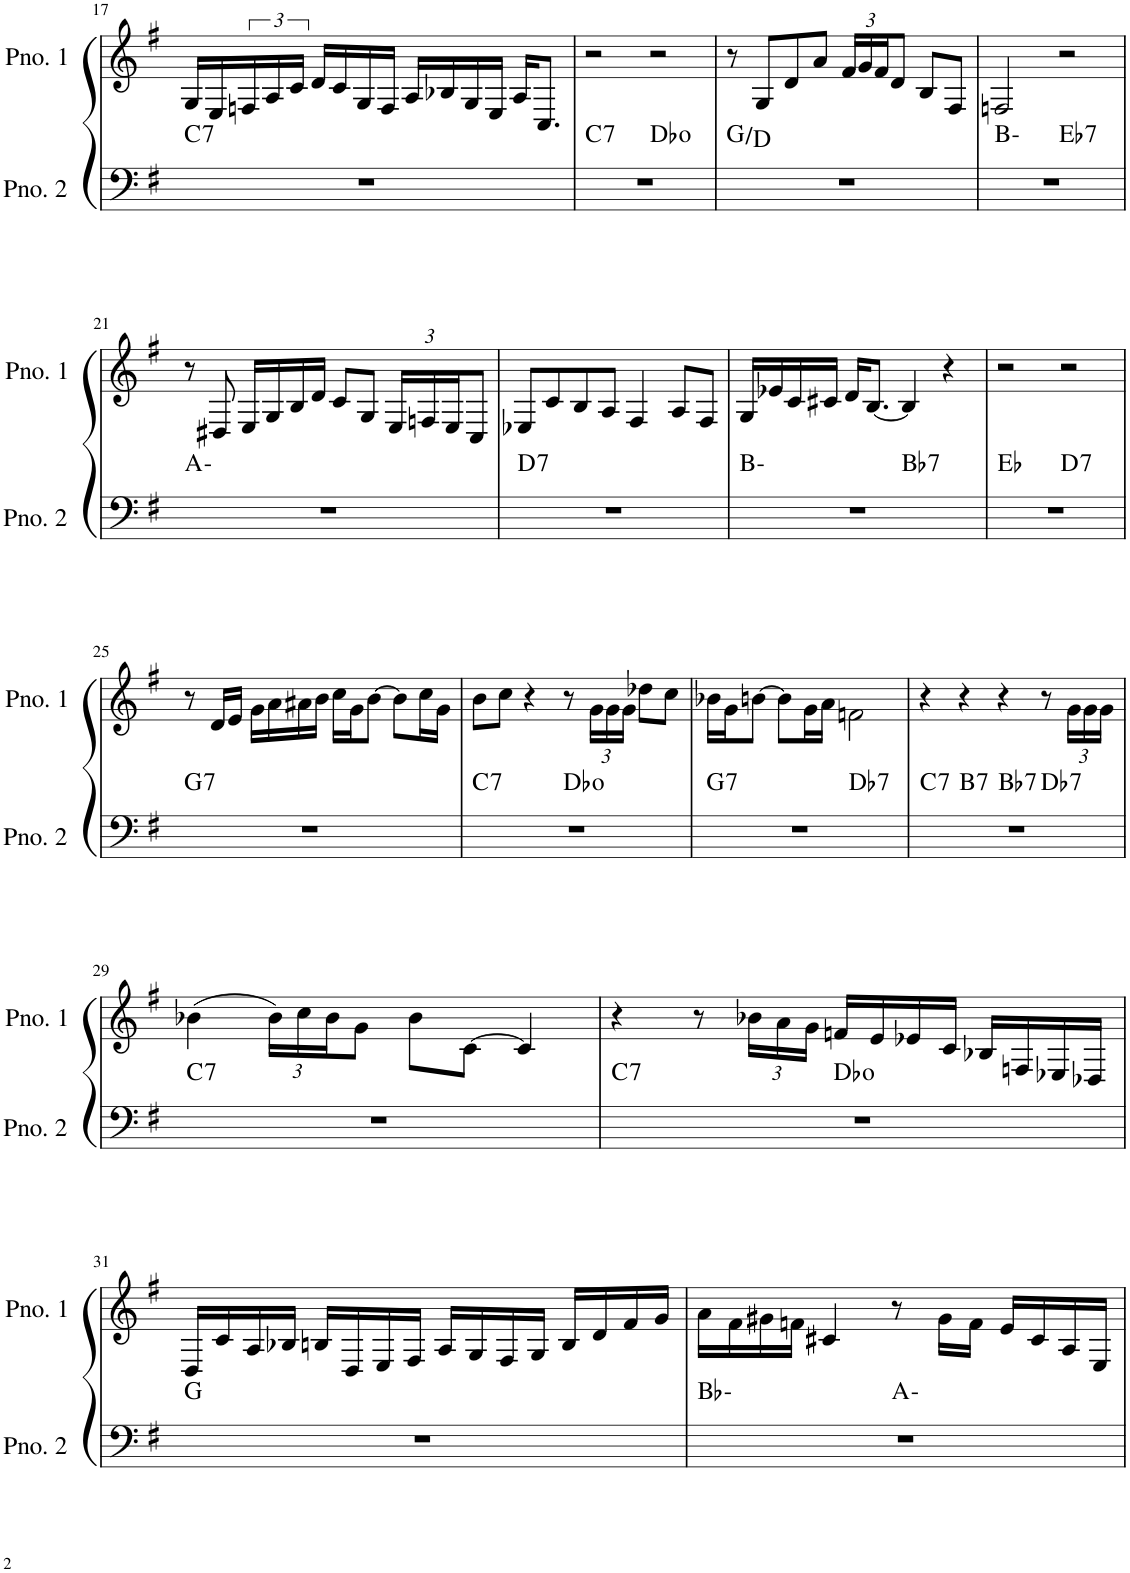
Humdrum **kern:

**kern	**harte	**kern
*part2	*part2	*part1
*staff2	*	*staff1
*I"ピアノ 2	*	*I"ピアノ 1
!!LO:PB:g=z
*clefF4	*	*clefG2
*k[f#]	*	*k[f#]
*M4/4	*	*M4/4
=17	=17	=17
!	!LO:H:kt=7	!
1r	C:7	16G/LL
.	.	16E/
.	.	24Fn/
.	.	24A/
.	.	24c/JJ
.	.	16d/LL
.	.	16c/
.	.	16G/
.	.	16F/JJ
.	.	16A/LL
.	.	16B-X/
.	.	16G/
.	.	16E/JJ
.	.	16A/KL
.	.	8.C/J
=18	=18	=18
!	!LO:H:kt=7	!
*^	*	*
1r	2ryy	C:7	2r
.	2ryy	Db:dim	2r
*v	*v	*	*
=19	=19	=19
1r	G:maj/5	8r
.	.	8G/L
.	.	8d/
.	.	8a/J
*	*	*Xbrackettup
.	.	24f#/LL
.	.	24g/
.	.	24f#/J
.	.	8d/J
.	.	8B/L
.	.	8F#/J
=20	=20	=20
*^	*	*
1r	2ryy	B:min	2Fn/
!	!	!LO:H:kt=7	!
.	2ryy	Eb:7	2r
*v	*v	*	*
!!LO:LB:g=z
=21	=21	=21
1r	A:min	8r
.	.	8D#X/
.	.	16E/LL
.	.	16G/
.	.	16B/
.	.	16d/JJ
.	.	8c/L
.	.	8G/J
.	.	24E/LL
.	.	24Fn/
.	.	24E/J
.	.	8C/J
=22	=22	=22
!	!LO:H:kt=7	!
1r	D:7	8E-X/L
.	.	8c/
.	.	8B/
.	.	8A/J
.	.	4F#/
.	.	8A/L
.	.	8F#/J
=23	=23	=23
*^	*	*
1r	2ryy	B:min	16G/LL
.	.	.	16e-X/
.	.	.	16c/
.	.	.	16c#X/JJ
.	.	.	16d/KL
.	.	.	[8.B/J
!	!	!LO:H:kt=7	!
.	2ryy	Bb:7	4B/]
.	.	.	4r
=24	=24	=24	=24
1r	2ryy	Eb:maj	2r
!	!	!LO:H:kt=7	!
.	2ryy	D:7	2r
!!LO:LB:g=z
=25	=25	=25	=25
!	!	!LO:H:kt=7	!
*v	*v	*	*
1r	G:7	8r
.	.	16d/LL
.	.	16e/JJ
.	.	16g\LL
.	.	16a\
.	.	16a#X\
.	.	16b\JJ
.	.	16cc\LL
.	.	16g\J
.	.	[8b\J
.	.	8b\L]
.	.	16cc\L
.	.	16g\JJ
=26	=26	=26
!	!LO:H:kt=7	!
*^	*	*
1r	2ryy	C:7	8b\L
.	.	.	8cc\J
.	.	.	4r
.	2ryy	Db:dim	8r
.	.	.	24g\LL
.	.	.	24g\
.	.	.	24g\JJ
.	.	.	8dd-X\L
.	.	.	8cc\J
=27	=27	=27	=27
!	!	!LO:H:kt=7	!
1r	2ryy	G:7	16b-X\LL
.	.	.	16g\J
.	.	.	[8bn\J
.	.	.	8b\L]
.	.	.	16g\L
.	.	.	16a\JJ
!	!	!LO:H:kt=7	!
.	2ryy	Db:7	2fn\
=28	=28	=28	=28
!	!	!LO:H:kt=7	!
*^	*^	*	*
1r	4ryy	2ryy	2.ryy	C:7	4r
!	!	!	!	!LO:H:kt=7	!
.	2.ryy	.	.	B:7	4r
!	!	!	!	!LO:H:kt=7	!
.	.	2ryy	.	Bb:7	4r
!	!	!	!	!LO:H:kt=7	!
.	.	.	4ryy	Db:7	8r
.	.	.	.	.	24g\LL
.	.	.	.	.	24g\
.	.	.	.	.	24g\JJ
!!LO:LB:g=z
=29	=29	=29	=29	=29	=29
!	!	!	!	!LO:H:kt=7	!
*v	*v	*v	*v	*	*
1r	C:7	(4b-X\
.	.	24b-\LL)
.	.	24cc\
.	.	24b-\J
.	.	8g\J
.	.	8b-\L
.	.	[8c\J
.	.	4c/]
=30	=30	=30
!	!LO:H:kt=7	!
*^	*	*
1r	2ryy	C:7	4r
.	.	.	8r
.	.	.	24b-X\LL
.	.	.	24a\
.	.	.	24g\JJ
.	2ryy	Db:dim	16fn/LL
.	.	.	16e/
.	.	.	16e-X/
.	.	.	16c/JJ
.	.	.	16B-X/LL
.	.	.	16Fn/
.	.	.	16E-X/
.	.	.	16D-X/JJ
*v	*v	*	*
!!LO:LB:g=z
=31	=31	=31
1r	G:maj	16D/LL
.	.	16c/
.	.	16A/
.	.	16B-X/JJ
.	.	16Bn/LL
.	.	16D/
.	.	16E/
.	.	16F#/JJ
.	.	16A/LL
.	.	16G/
.	.	16F#/
.	.	16G/JJ
.	.	16B/LL
.	.	16d/
.	.	16f#/
.	.	16g/JJ
=32	=32	=32
*^	*	*
1r	2ryy	Bb:min	16a\LL
.	.	.	16f#\
.	.	.	16g#X\
.	.	.	16fn\JJ
.	.	.	4c#X/
.	2ryy	A:min	8r
.	.	.	16g#\LL
.	.	.	16f\JJ
.	.	.	16e/LL
.	.	.	16c#/
.	.	.	16A/
.	.	.	16E/JJ
*v	*v	*	*
=	=	=
*-	*-	*-
